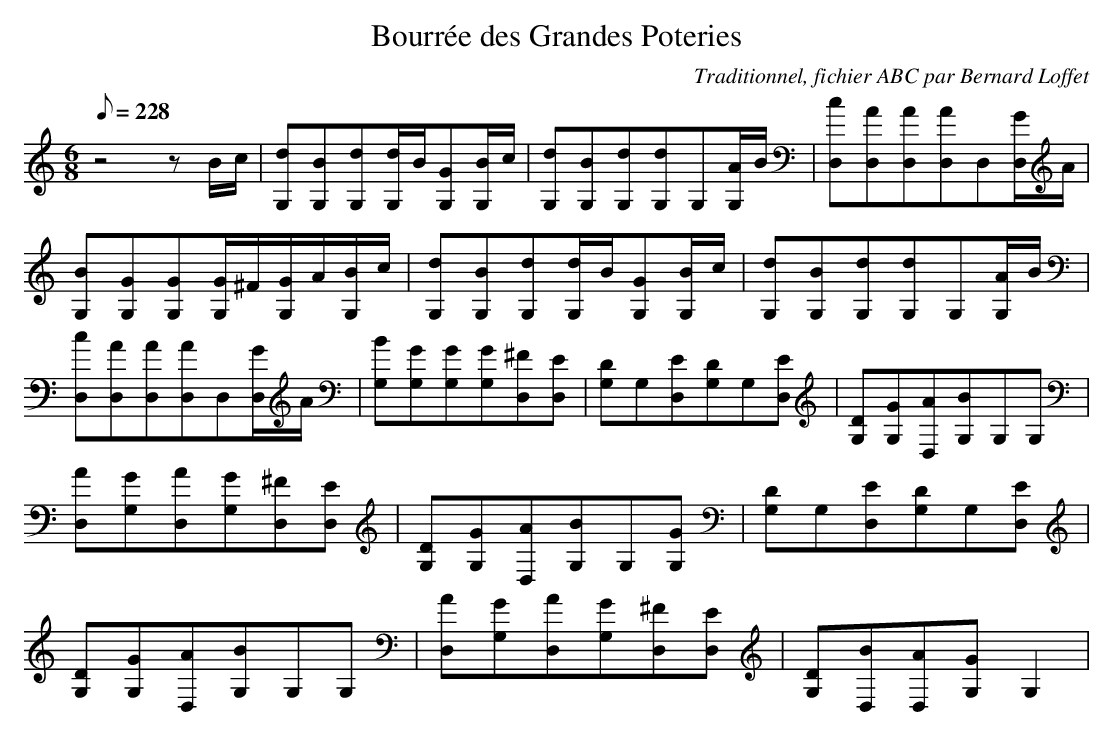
X:1
T:Bourrée des Grandes Poteries
C:Traditionnel, fichier ABC par Bernard Loffet
L:1/8
Q:228
M:6/8
K:C
z4zB/c/|[dG,][BG,][dG,][d/G,/]B/[GG,][B/G,/]c/|[dG,][BG,][dG,][dG,]G,[A/G,/]B/|[cD,][AD,][AD,][AD,]D,[G/D,/]A/|[BG,][GG,][GG,][G/G,/]^F/[G/G,/]A/[B/G,/]c/| \
[dG,][BG,][dG,][d/G,/]B/[GG,][B/G,/]c/|[dG,][BG,][dG,][dG,]G,[A/G,/]B/|[cD,][AD,][AD,][AD,]D,[G/D,/]A/|[BG,][GG,][GG,][GG,][^FD,][ED,]|[DG,]G,[ED,][DG,]G,[ED,]| \
[DG,][GG,][AD,][BG,]G,G,|[AD,][GG,][AD,][GG,][^FD,][ED,]|[DG,][GG,][AD,][BG,]G,[GG,]|[DG,]G,[ED,][DG,]G,[ED,]|[DG,][GG,][AD,][BG,]G,G,|[AD,][GG,][AD,][GG,][^FD,][ED,]| \
[DG,][BD,][AD,][GG,]G,2| \
